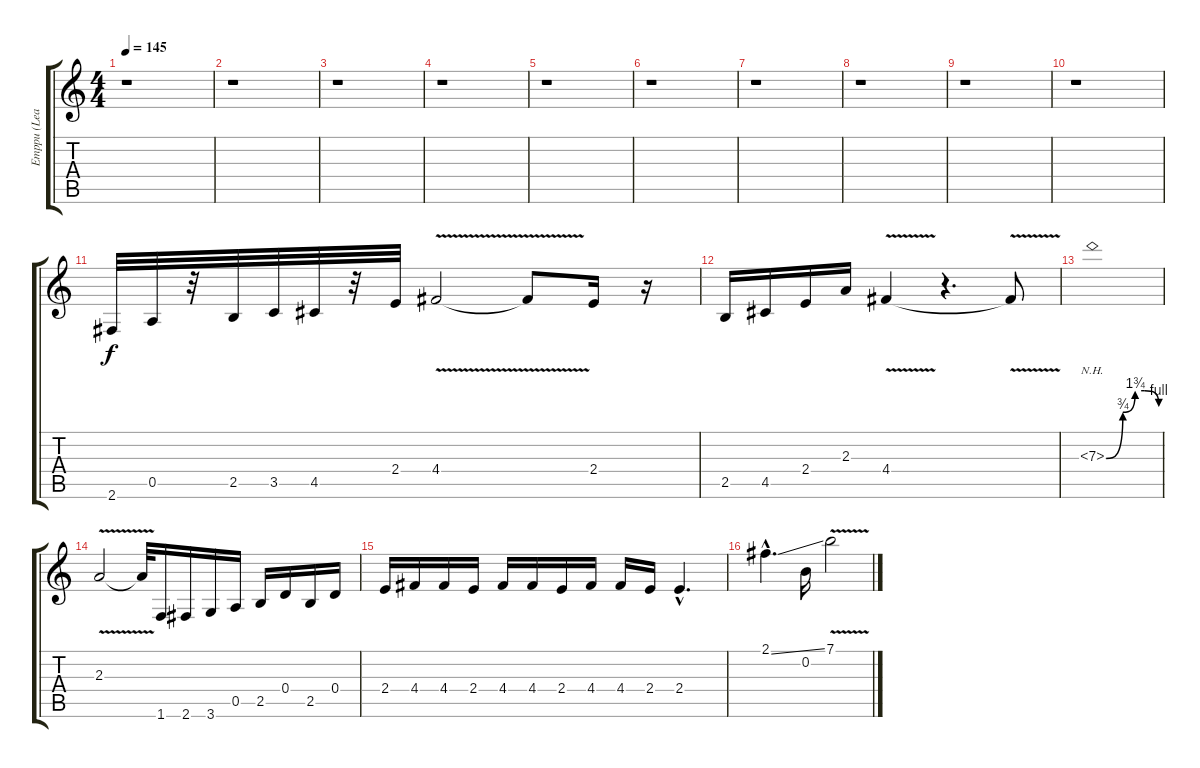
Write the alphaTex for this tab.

\track ("Emppu (Lead Guitar)" "Emppu (Lea") {instrument distortionguitar}
\staff {score tabs}
\tuning (E4 B3 G3 D3 A2 E2) {hide}
\ts (4 4)
\tempo 145
\clef g2
\ks c
r.1{dy f} |
r.1 |
r.1 |
r.1 |
r.1 |
r.1 |
r.1 |
r.1 |
r.1 |
r.1 |
2.6.32 0.5.32 r.32 2.5.32 3.5.32 4.5.32 r.32 2.4.32 4.4{v}.2 4.4{t}.8 2.4.16 r.16 |
2.5.16 4.5.16 2.4.16 2.3.16 4.4{v}.4 r.4{d} 4.4{t}.8 |
7.3{be (custom 0 0 19 3 33 7 44 7 60 4) nh}.1 |
2.3{v}.2 2.3{t}.32 1.6.16 2.6.16 3.6.16 0.5.16 2.5.16 0.4.16 2.5.16 0.4.16 |
2.4.16 4.4.16 4.4.16 2.4.16 4.4.16 4.4.16 2.4.16 4.4.16 4.4.16 2.4.16 2.4{hac}.4{d} |
2.1{ss hac}.4{d} 0.2.16 7.1{v}.2
